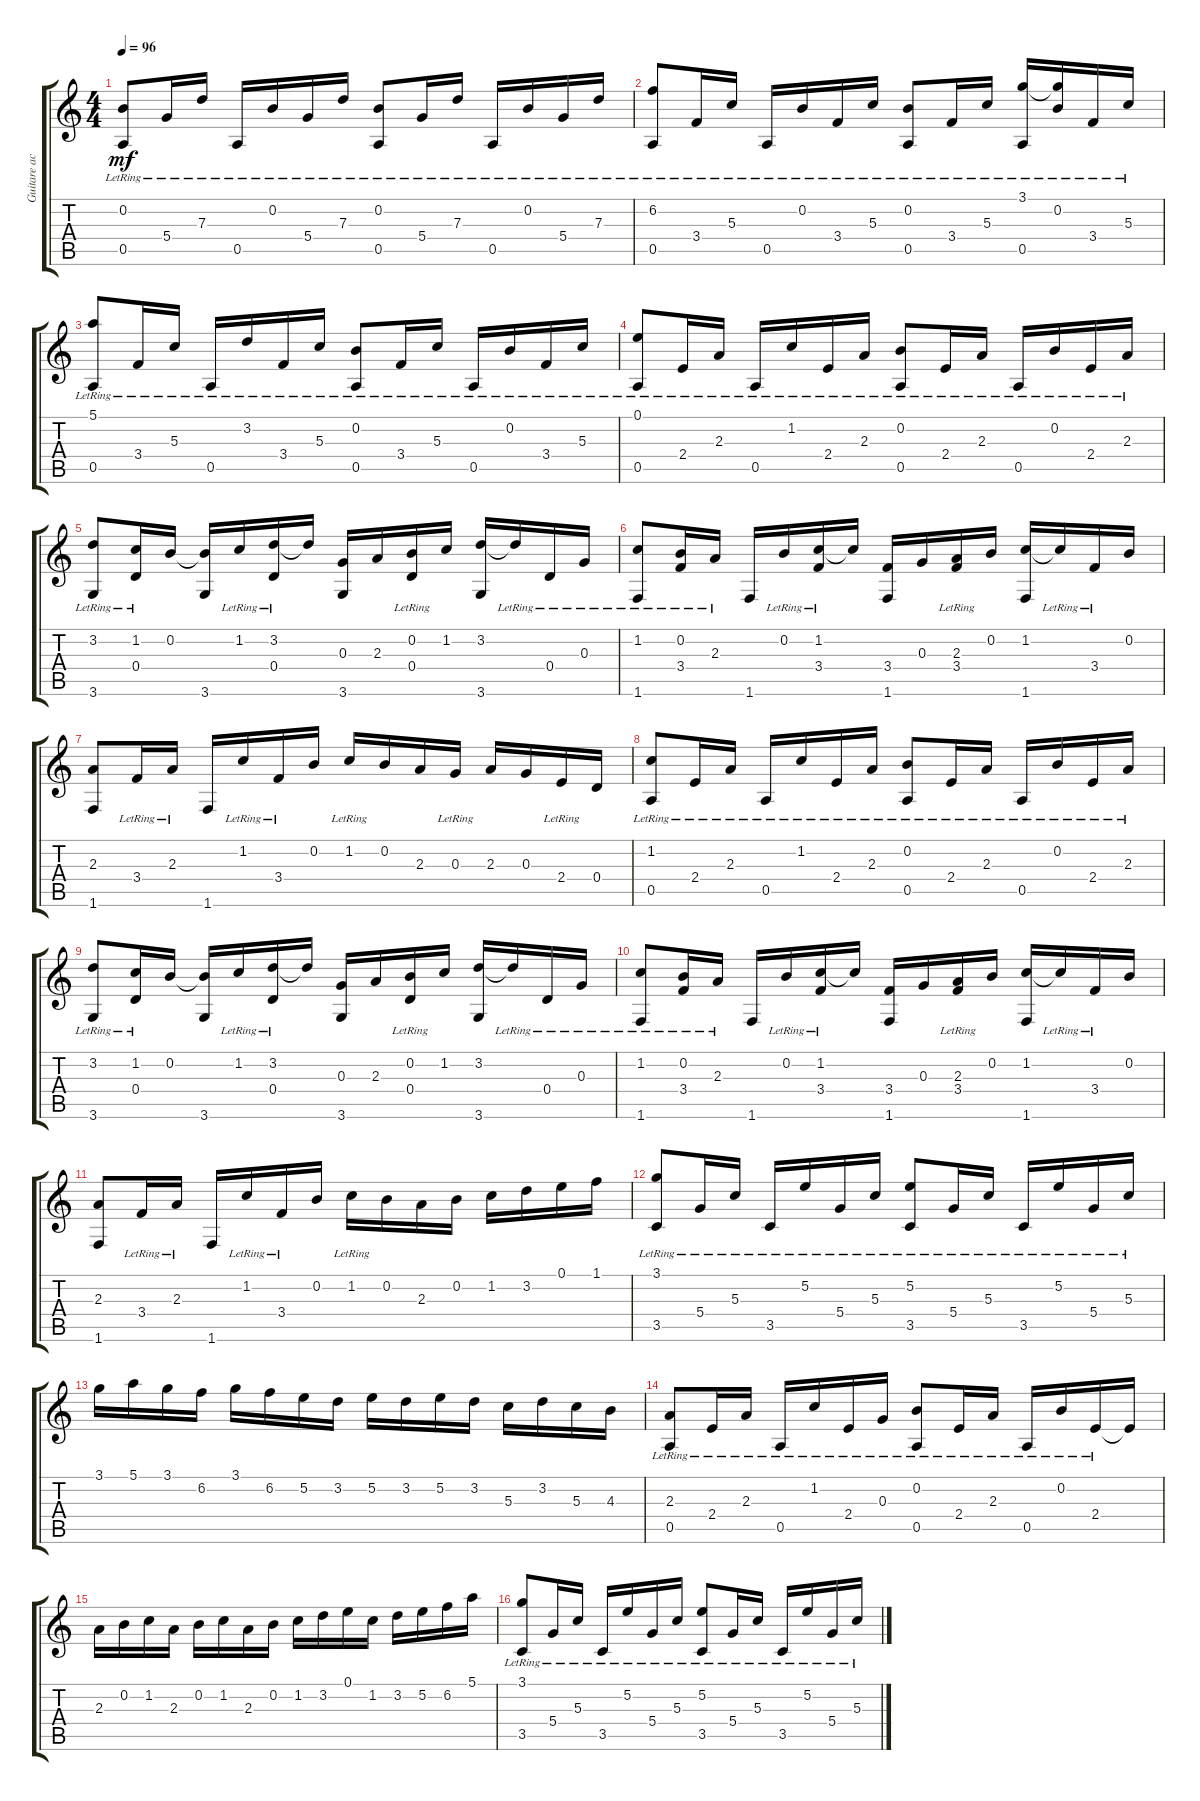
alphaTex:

\track ("Guitare accoustique" "Guitare ac") {instrument acousticguitarnylon}
\staff {score tabs}
\tuning (E4 B3 G3 D3 A2 E2) {hide}
\ts (4 4)
\tempo 96
\clef g2
\ks c
(0.2{lr} 0.5{lr}).8{dy mf} 5.4{lr}.16 7.3{lr}.16 0.5{lr}.16 0.2{lr}.16 5.4{lr}.16 7.3{lr}.16 (0.2{lr} 0.5{lr}).8 5.4{lr}.16 7.3{lr}.16 0.5{lr}.16 0.2{lr}.16 5.4{lr}.16 7.3{lr}.16 |
(6.2 0.5{lr}).8 3.4{lr}.16 5.3{lr}.16 0.5{lr}.16 0.2{lr}.16 3.4{lr}.16 5.3{lr}.16 (0.2{lr} 0.5{lr}).8 3.4{lr}.16 5.3{lr}.16 (3.1 0.5{lr}).16 (3.1{t} 0.2{lr}).16 3.4{lr}.16 5.3{lr}.16 |
(5.1 0.5{lr}).8 3.4{lr}.16 5.3{lr}.16 0.5{lr}.16 3.2{lr}.16 3.4{lr}.16 5.3{lr}.16 (0.2{lr} 0.5{lr}).8 3.4{lr}.16 5.3{lr}.16 0.5{lr}.16 0.2{lr}.16 3.4{lr}.16 5.3{lr}.16 |
(0.1 0.5{lr}).8 2.4{lr}.16 2.3{lr}.16 0.5{lr}.16 1.2{lr}.16 2.4{lr}.16 2.3{lr}.16 (0.2{lr} 0.5{lr}).8 2.4{lr}.16 2.3{lr}.16 0.5{lr}.16 0.2{lr}.16 2.4{lr}.16 2.3{lr}.16 |
(3.2{lr} 3.6).8 (1.2 0.4{lr}).16 0.2.16 (0.2{t} 3.6).16 1.2{lr}.16 (3.2 0.4{lr}).16 3.2{t}.16 (0.3 3.6).16 2.3.16 (0.2 0.4{lr}).16 1.2.16 (3.2 3.6).16 3.2{lr t}.16 0.4{lr}.16 0.3{lr}.16 |
(1.2{lr} 1.6).8 (0.2 3.4{lr}).16 2.3{lr}.16 1.6.16 0.2{lr}.16 (1.2 3.4{lr}).16 1.2{t}.16 (3.4 1.6).16 0.3.16 (2.3 3.4{lr}).16 0.2.16 (1.2 1.6).16 1.2{lr t}.16 3.4{lr}.16 0.2.16 |
(2.3 1.6).8 3.4{lr}.16 2.3{lr}.16 1.6.16 1.2{lr}.16 3.4{lr}.16 0.2.16 1.2{lr}.16 0.2.16 2.3.16 0.3{lr}.16 2.3.16 0.3.16 2.4{lr}.16 0.4.16 |
(1.2 0.5{lr}).8 2.4{lr}.16 2.3{lr}.16 0.5{lr}.16 1.2{lr}.16 2.4{lr}.16 2.3{lr}.16 (0.2{lr} 0.5{lr}).8 2.4{lr}.16 2.3{lr}.16 0.5{lr}.16 0.2{lr}.16 2.4{lr}.16 2.3{lr}.16 |
(3.2{lr} 3.6).8 (1.2 0.4{lr}).16 0.2.16 (0.2{t} 3.6).16 1.2{lr}.16 (3.2 0.4{lr}).16 3.2{t}.16 (0.3 3.6).16 2.3.16 (0.2 0.4{lr}).16 1.2.16 (3.2 3.6).16 3.2{lr t}.16 0.4{lr}.16 0.3{lr}.16 |
(1.2{lr} 1.6).8 (0.2 3.4{lr}).16 2.3{lr}.16 1.6.16 0.2{lr}.16 (1.2 3.4{lr}).16 1.2{t}.16 (3.4 1.6).16 0.3.16 (2.3 3.4{lr}).16 0.2.16 (1.2 1.6).16 1.2{lr t}.16 3.4{lr}.16 0.2.16 |
(2.3 1.6).8 3.4{lr}.16 2.3{lr}.16 1.6.16 1.2{lr}.16 3.4{lr}.16 0.2.16 1.2{lr}.16 0.2.16 2.3.16 0.2.16 1.2.16 3.2.16 0.1.16 1.1.16 |
(3.1 3.5{lr}).8 5.4{lr}.16 5.3{lr}.16 3.5{lr}.16 5.2{lr}.16 5.4{lr}.16 5.3{lr}.16 (5.2{lr} 3.5{lr}).8 5.4{lr}.16 5.3{lr}.16 3.5{lr}.16 5.2{lr}.16 5.4{lr}.16 5.3{lr}.16 |
3.1.16 5.1.16 3.1.16 6.2.16 3.1.16 6.2.16 5.2.16 3.2.16 5.2.16 3.2.16 5.2.16 3.2.16 5.3.16 3.2.16 5.3.16 4.3.16 |
(2.3 0.5{lr}).8 2.4{lr}.16 2.3{lr}.16 0.5{lr}.16 1.2{lr}.16 2.4{lr}.16 0.3{lr}.16 (0.2{lr} 0.5{lr}).8 2.4{lr}.16 2.3{lr}.16 0.5{lr}.16 0.2{lr}.16 2.4{lr}.16 2.4{t}.16 |
2.3.16 0.2.16 1.2.16 2.3.16 0.2.16 1.2.16 2.3.16 0.2.16 1.2.16 3.2.16 0.1.16 1.2.16 3.2.16 5.2.16 6.2.16 5.1.16 |
(3.1 3.5{lr}).8 5.4{lr}.16 5.3{lr}.16 3.5{lr}.16 5.2{lr}.16 5.4{lr}.16 5.3{lr}.16 (5.2{lr} 3.5{lr}).8 5.4{lr}.16 5.3{lr}.16 3.5{lr}.16 5.2{lr}.16 5.4{lr}.16 5.3{lr}.16
